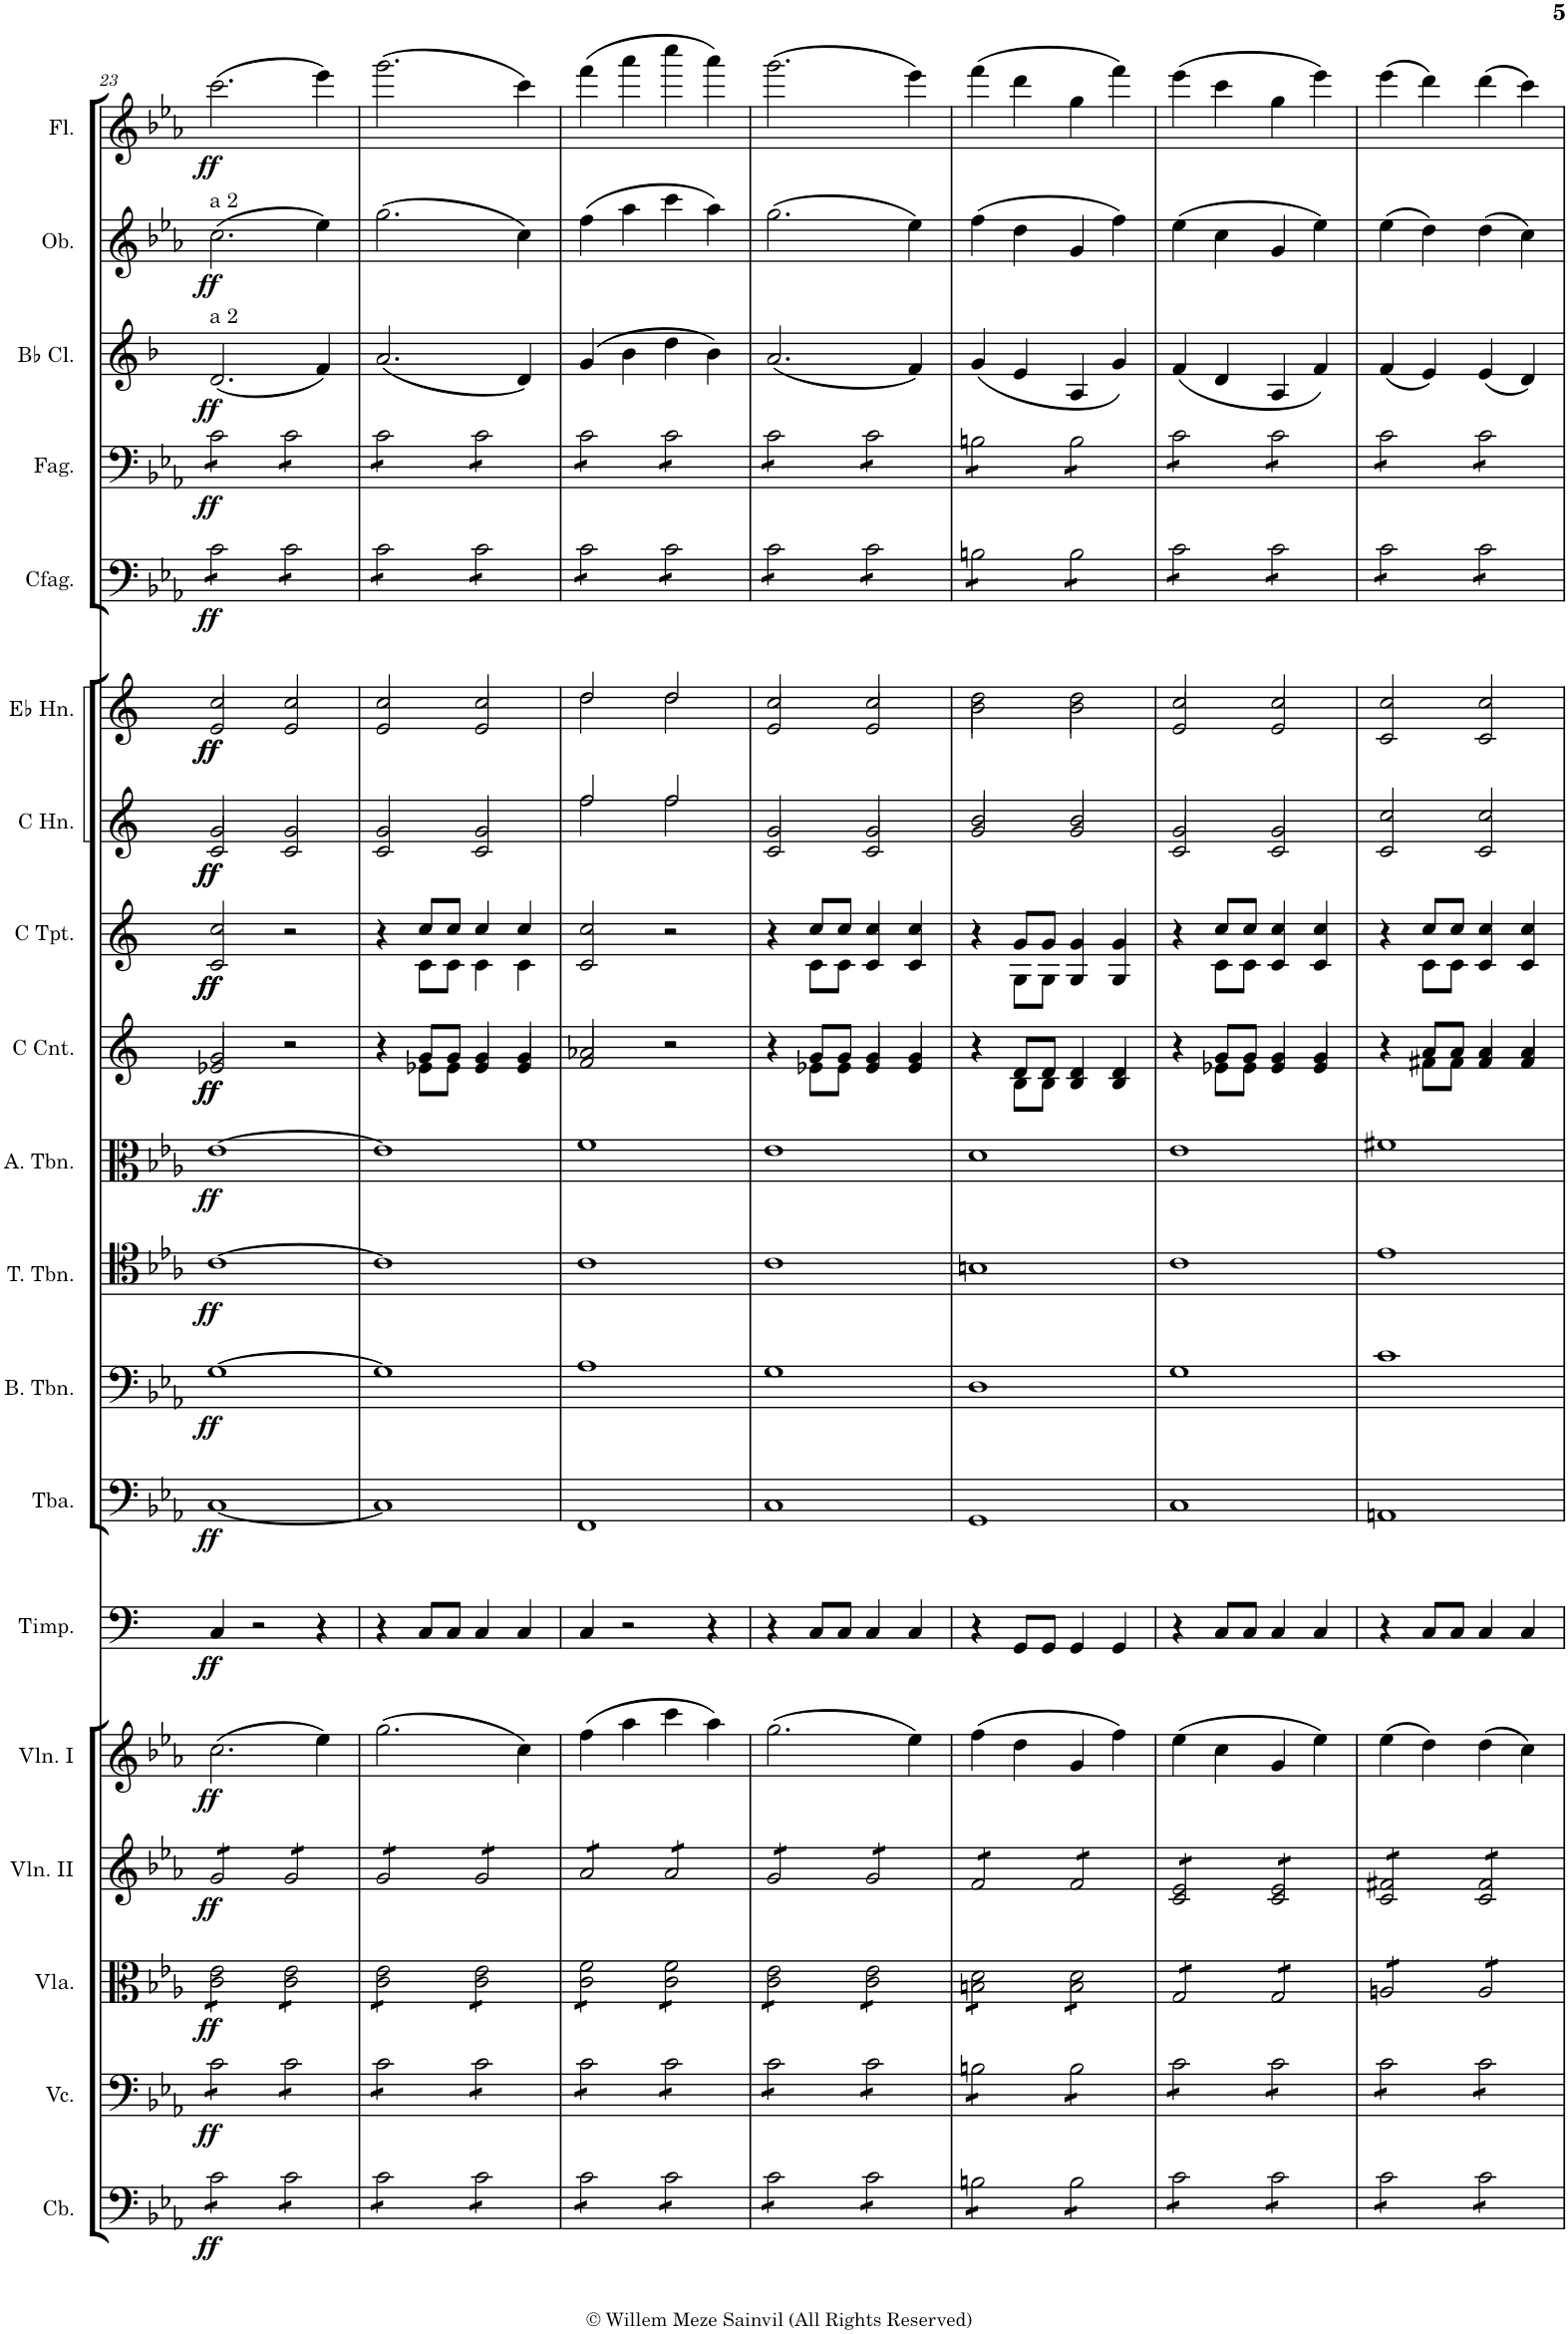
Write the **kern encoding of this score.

**kern	**dynam	**kern	**dynam	**kern	**dynam	**kern	**dynam	**kern	**dynam	**kern	**dynam	**kern	**dynam	**kern	**dynam	**kern	**dynam	**kern	**dynam	**kern	**dynam	**kern	**dynam	**kern	**dynam	**kern	**dynam	**kern	**dynam	**kern	**dynam	**kern	**dynam	**kern	**dynam	**kern	**dynam
*part19	*part19	*part18	*part18	*part17	*part17	*part16	*part16	*part15	*part15	*part14	*part14	*part13	*part13	*part12	*part12	*part11	*part11	*part10	*part10	*part9	*part9	*part8	*part8	*part7	*part7	*part6	*part6	*part5	*part5	*part4	*part4	*part3	*part3	*part2	*part2	*part1	*part1
*staff19	*staff19	*staff18	*staff18	*staff17	*staff17	*staff16	*staff16	*staff15	*staff15	*staff14	*staff14	*staff13	*staff13	*staff12	*staff12	*staff11	*staff11	*staff10	*staff10	*staff9	*staff9	*staff8	*staff8	*staff7	*staff7	*staff6	*staff6	*staff5	*staff5	*staff4	*staff4	*staff3	*staff3	*staff2	*staff2	*staff1	*staff1
*I"Contrabassi	*	*I"Violoncelli	*	*I"Viole	*	*I"Violini II	*	*I"Violini I	*	*I"Timpani in C.G.	*	*I"2 Tube	*	*I"Bass Trombone	*	*I"Tenor Trombone	*	*I"Alto Trombone	*	*I"I &amp; II Cornetti in C	*	*I"I &amp; II Trombe in C	*	*I"III &amp; IV Corni in C	*	*I"I &amp; II Corni in Es	*	*I"Contrafagotto	*	*I"2 Fagotti	*	*I"2 Clarinetti in B	*	*I"2 Oboi	*	*I"2 Flauti	*
*I'Cb.	*	*I'Vc.	*	*	*	*I'Vln. II	*	*I'Vln. I	*	*I'Timp.	*	*	*	*I'B. Tbn.	*	*I'T. Tbn.	*	*I'A. Tbn.	*	*	*	*	*	*	*	*	*	*I'Cfag.	*	*I'Fag.	*	*	*	*I'Ob.	*	*I'Fl.	*
!!LO:PB:g=z
*clefF4	*	*clefF4	*	*clefC3	*	*clefG2	*	*clefG2	*	*clefF4	*	*clefF4	*	*clefF4	*	*clefC4	*	*clefC3	*	*clefG2	*	*clefG2	*	*clefG2	*	*clefG2	*	*clefF4	*	*clefF4	*	*clefG2	*	*clefG2	*	*clefG2	*
*Trd7c12	*	*	*	*	*	*	*	*	*	*	*	*	*	*	*	*	*	*	*	*Trd1c2	*	*	*	*Trd7c12	*	*Trd5c9	*	*Trd7c12	*	*	*	*Trd1c2	*	*	*	*	*
*k[b-e-a-]	*	*k[b-e-a-]	*	*k[b-e-a-]	*	*k[b-e-a-]	*	*k[b-e-a-]	*	*k[]	*	*k[b-e-a-]	*	*k[b-e-a-]	*	*k[b-e-a-]	*	*k[b-e-a-]	*	*k[]	*	*k[]	*	*k[]	*	*k[]	*	*k[b-e-a-]	*	*k[b-e-a-]	*	*k[b-]	*	*k[b-e-a-]	*	*k[b-e-a-]	*
*M2/2	*	*M2/2	*	*M2/2	*	*M2/2	*	*M2/2	*	*M2/2	*	*M2/2	*	*M2/2	*	*M2/2	*	*M2/2	*	*M2/2	*	*M2/2	*	*M2/2	*	*M2/2	*	*M2/2	*	*M2/2	*	*M2/2	*	*M2/2	*	*M2/2	*
*met(c|)	*	*met(c|)	*	*met(c|)	*	*met(c|)	*	*met(c|)	*	*met(c|)	*	*met(c|)	*	*met(c|)	*	*met(c|)	*	*met(c|)	*	*met(c|)	*	*met(c|)	*	*met(c|)	*	*met(c|)	*	*met(c|)	*	*met(c|)	*	*met(c|)	*	*met(c|)	*	*met(c|)	*
=23	=23	=23	=23	=23	=23	=23	=23	=23	=23	=23	=23	=23	=23	=23	=23	=23	=23	=23	=23	=23	=23	=23	=23	=23	=23	=23	=23	=23	=23	=23	=23	=23	=23	=23	=23	=23	=23
*	*	*	*	*	*	*	*	*	*	*	*	*	*	*	*	*	*	*	*	*^	*	*^	*	*^	*	*^	*	*	*	*	*	*	*	*	*	*	*
!	!	!	!	!	!	!	!	!	!	!	!	!	!	!	!	!	!	!	!	!	!	!	!	!	!	!	!	!	!	!	!	!	!	!	!	!	!	!LO:TX:a:t=a 2	!	!	!
!	!	!	!	!	!	!	!	!	!	!	!	!	!	!	!	!	!	!	!	!	!	!	!	!	!	!	!	!	!	!	!	!	!	!	!	!LO:TX:a:t=a 2	!	!	!	!	!
!	!LO:DY:b	!	!LO:DY:b	!	!LO:DY:b	!	!LO:DY:b	!	!LO:DY:b	!	!LO:DY:b	!	!LO:DY:b	!	!LO:DY:b	!	!LO:DY:b	!	!LO:DY:b	!	!	!LO:DY:b	!	!	!	!	!	!	!	!	!	!	!	!	!	!	!	!	!	!	!
!	!	!	!	!	!	!	!	!	!	!	!	!	!	!	!	!	!	!	!	!	!	!LO:DY:n=1:b	!	!	!LO:DY:b	!	!	!	!	!	!	!	!	!	!	!	!	!	!	!	!
!	!	!	!	!	!	!	!	!	!	!	!	!	!	!	!	!	!	!	!	!	!	!	!	!	!LO:DY:n=1:b	!	!	!LO:DY:b	!	!	!	!	!	!	!	!	!	!	!	!	!
!	!	!	!	!	!	!	!	!	!	!	!	!	!	!	!	!	!	!	!	!	!	!	!	!	!	!	!	!LO:DY:n=1:b	!	!	!LO:DY:b	!	!	!	!	!	!	!	!	!	!
!	!	!	!	!	!	!	!	!	!	!	!	!	!	!	!	!	!	!	!	!	!	!	!	!	!	!	!	!	!	!	!LO:DY:n=1:b	!	!LO:DY:b	!	!LO:DY:b	!	!LO:DY:b	!	!LO:DY:b	!	!LO:DY:b
*tremolo	*	*	*	*	*	*	*	*	*	*	*	*	*	*	*	*	*	*	*	*	*	*	*	*	*	*	*	*	*	*	*	*	*	*	*	*	*	*	*	*	*
*	*	*tremolo	*	*	*	*	*	*	*	*	*	*	*	*	*	*	*	*	*	*	*	*	*	*	*	*	*	*	*	*	*	*	*	*	*	*	*	*	*	*	*
*	*	*	*	*tremolo	*	*	*	*	*	*	*	*	*	*	*	*	*	*	*	*	*	*	*	*	*	*	*	*	*	*	*	*	*	*	*	*	*	*	*	*	*
*	*	*	*	*	*	*tremolo	*	*	*	*	*	*	*	*	*	*	*	*	*	*	*	*	*	*	*	*	*	*	*	*	*	*	*	*	*	*	*	*	*	*	*
*	*	*	*	*	*	*	*	*	*	*	*	*	*	*	*	*	*	*	*	*	*	*	*	*	*	*	*	*	*	*	*	*tremolo	*	*	*	*	*	*	*	*	*
*	*	*	*	*	*	*	*	*	*	*	*	*	*	*	*	*	*	*	*	*	*	*	*	*	*	*	*	*	*	*	*	*	*	*tremolo	*	*	*	*	*	*	*
8c\L	ff	8c\L	ff	8c\ 8e-\L	ff	8g/L	ff	(2.cc\	ff	4C/	ff	[1C	ff	[1G	ff	[1c	ff	[1e-	ff	2g/	2e-X/	ff ff	2cc/	2c/	ff ff	2g/	2c/	ff ff	2cc/	2e/	ff ff	8c\L	ff	8c\L	ff	(2.d/	ff	(2.cc\	ff	(2.ccc\	ff
8c\	.	8c\	.	8c\ 8e-\	.	8g/	.	.	.	.	.	.	.	.	.	.	.	.	.	.	.	.	.	.	.	.	.	.	.	.	.	8c\	.	8c\	.	.	.	.	.	.	.
8c\	.	8c\	.	8c\ 8e-\	.	8g/	.	.	.	2r	.	.	.	.	.	.	.	.	.	.	.	.	.	.	.	.	.	.	.	.	.	8c\	.	8c\	.	.	.	.	.	.	.
8c\J	.	8c\J	.	8c\ 8e-\J	.	8g/J	.	.	.	.	.	.	.	.	.	.	.	.	.	.	.	.	.	.	.	.	.	.	.	.	.	8c\J	.	8c\J	.	.	.	.	.	.	.
8c\L	.	8c\L	.	8c\ 8e-\L	.	8g/L	.	.	.	.	.	.	.	.	.	.	.	.	.	2r	2ryy	.	2r	2ryy	.	2g/	2c/	.	2cc/	2e/	.	8c\L	.	8c\L	.	.	.	.	.	.	.
8c\	.	8c\	.	8c\ 8e-\	.	8g/	.	.	.	.	.	.	.	.	.	.	.	.	.	.	.	.	.	.	.	.	.	.	.	.	.	8c\	.	8c\	.	.	.	.	.	.	.
8c\	.	8c\	.	8c\ 8e-\	.	8g/	.	4ee-\)	.	4r	.	.	.	.	.	.	.	.	.	.	.	.	.	.	.	.	.	.	.	.	.	8c\	.	8c\	.	4f/)	.	4ee-\)	.	4eee-\)	.
8c\J	.	8c\J	.	8c\ 8e-\J	.	8g/J	.	.	.	.	.	.	.	.	.	.	.	.	.	.	.	.	.	.	.	.	.	.	.	.	.	8c\J	.	8c\J	.	.	.	.	.	.	.
=24	=24	=24	=24	=24	=24	=24	=24	=24	=24	=24	=24	=24	=24	=24	=24	=24	=24	=24	=24	=24	=24	=24	=24	=24	=24	=24	=24	=24	=24	=24	=24	=24	=24	=24	=24	=24	=24	=24	=24	=24	=24
8c\L	.	8c\L	.	8c\ 8e-\L	.	8g/L	.	(2.gg\	.	4r	.	1C]	.	1G]	.	1c]	.	1e-]	.	4r	4ryy	.	4r	4ryy	.	2g/	2c/	.	2cc/	2e/	.	8c\L	.	8c\L	.	(2.a/	.	(2.gg\	.	(2.ggg\	.
8c\	.	8c\	.	8c\ 8e-\	.	8g/	.	.	.	.	.	.	.	.	.	.	.	.	.	.	.	.	.	.	.	.	.	.	.	.	.	8c\	.	8c\	.	.	.	.	.	.	.
8c\	.	8c\	.	8c\ 8e-\	.	8g/	.	.	.	8C/L	.	.	.	.	.	.	.	.	.	8g/L	8e-X\L	.	8cc/L	8c\L	.	.	.	.	.	.	.	8c\	.	8c\	.	.	.	.	.	.	.
8c\J	.	8c\J	.	8c\ 8e-\J	.	8g/J	.	.	.	8C/J	.	.	.	.	.	.	.	.	.	8g/J	8e-\J	.	8cc/J	8c\J	.	.	.	.	.	.	.	8c\J	.	8c\J	.	.	.	.	.	.	.
8c\L	.	8c\L	.	8c\ 8e-\L	.	8g/L	.	.	.	4C/	.	.	.	.	.	.	.	.	.	4g/	4e-/	.	4cc/	4c\	.	2g/	2c/	.	2cc/	2e/	.	8c\L	.	8c\L	.	.	.	.	.	.	.
8c\	.	8c\	.	8c\ 8e-\	.	8g/	.	.	.	.	.	.	.	.	.	.	.	.	.	.	.	.	.	.	.	.	.	.	.	.	.	8c\	.	8c\	.	.	.	.	.	.	.
8c\	.	8c\	.	8c\ 8e-\	.	8g/	.	4cc\)	.	4C/	.	.	.	.	.	.	.	.	.	4g/	4e-/	.	4cc/	4c\	.	.	.	.	.	.	.	8c\	.	8c\	.	4d/)	.	4cc\)	.	4ccc\)	.
8c\J	.	8c\J	.	8c\ 8e-\J	.	8g/J	.	.	.	.	.	.	.	.	.	.	.	.	.	.	.	.	.	.	.	.	.	.	.	.	.	8c\J	.	8c\J	.	.	.	.	.	.	.
=25	=25	=25	=25	=25	=25	=25	=25	=25	=25	=25	=25	=25	=25	=25	=25	=25	=25	=25	=25	=25	=25	=25	=25	=25	=25	=25	=25	=25	=25	=25	=25	=25	=25	=25	=25	=25	=25	=25	=25	=25	=25
8c\L	.	8c\L	.	8c\ 8f\L	.	8a-/L	.	(4ff\	.	4C/	.	1FF	.	1A-	.	1c	.	1f	.	2a-X/	2f/	.	2cc/	2c/	.	2ff/	2ff\	.	2dd/	2dd\	.	8c\L	.	8c\L	.	(4g/	.	(4ff\	.	(4fff\	.
8c\	.	8c\	.	8c\ 8f\	.	8a-/	.	.	.	.	.	.	.	.	.	.	.	.	.	.	.	.	.	.	.	.	.	.	.	.	.	8c\	.	8c\	.	.	.	.	.	.	.
8c\	.	8c\	.	8c\ 8f\	.	8a-/	.	4aa-\	.	2r	.	.	.	.	.	.	.	.	.	.	.	.	.	.	.	.	.	.	.	.	.	8c\	.	8c\	.	4b-\	.	4aa-\	.	4aaa-\	.
8c\J	.	8c\J	.	8c\ 8f\J	.	8a-/J	.	.	.	.	.	.	.	.	.	.	.	.	.	.	.	.	.	.	.	.	.	.	.	.	.	8c\J	.	8c\J	.	.	.	.	.	.	.
8c\L	.	8c\L	.	8c\ 8f\L	.	8a-/L	.	4ccc\	.	.	.	.	.	.	.	.	.	.	.	2r	2ryy	.	2r	2ryy	.	2ff/	2ff\	.	2dd/	2dd\	.	8c\L	.	8c\L	.	4dd\	.	4ccc\	.	4cccc\	.
8c\	.	8c\	.	8c\ 8f\	.	8a-/	.	.	.	.	.	.	.	.	.	.	.	.	.	.	.	.	.	.	.	.	.	.	.	.	.	8c\	.	8c\	.	.	.	.	.	.	.
8c\	.	8c\	.	8c\ 8f\	.	8a-/	.	4aa-\)	.	4r	.	.	.	.	.	.	.	.	.	.	.	.	.	.	.	.	.	.	.	.	.	8c\	.	8c\	.	4b-\)	.	4aa-\)	.	4aaa-\)	.
8c\J	.	8c\J	.	8c\ 8f\J	.	8a-/J	.	.	.	.	.	.	.	.	.	.	.	.	.	.	.	.	.	.	.	.	.	.	.	.	.	8c\J	.	8c\J	.	.	.	.	.	.	.
=26	=26	=26	=26	=26	=26	=26	=26	=26	=26	=26	=26	=26	=26	=26	=26	=26	=26	=26	=26	=26	=26	=26	=26	=26	=26	=26	=26	=26	=26	=26	=26	=26	=26	=26	=26	=26	=26	=26	=26	=26	=26
8c\L	.	8c\L	.	8c\ 8e-\L	.	8g/L	.	(2.gg\	.	4r	.	1C	.	1G	.	1c	.	1e-	.	4r	4ryy	.	4r	4ryy	.	2g/	2c/	.	2cc/	2e/	.	8c\L	.	8c\L	.	(2.a/	.	(2.gg\	.	(2.ggg\	.
8c\	.	8c\	.	8c\ 8e-\	.	8g/	.	.	.	.	.	.	.	.	.	.	.	.	.	.	.	.	.	.	.	.	.	.	.	.	.	8c\	.	8c\	.	.	.	.	.	.	.
8c\	.	8c\	.	8c\ 8e-\	.	8g/	.	.	.	8C/L	.	.	.	.	.	.	.	.	.	8g/L	8e-X\L	.	8cc/L	8c\L	.	.	.	.	.	.	.	8c\	.	8c\	.	.	.	.	.	.	.
8c\J	.	8c\J	.	8c\ 8e-\J	.	8g/J	.	.	.	8C/J	.	.	.	.	.	.	.	.	.	8g/J	8e-\J	.	8cc/J	8c\J	.	.	.	.	.	.	.	8c\J	.	8c\J	.	.	.	.	.	.	.
8c\L	.	8c\L	.	8c\ 8e-\L	.	8g/L	.	.	.	4C/	.	.	.	.	.	.	.	.	.	4g/	4e-/	.	4cc/	4c/	.	2g/	2c/	.	2cc/	2e/	.	8c\L	.	8c\L	.	.	.	.	.	.	.
8c\	.	8c\	.	8c\ 8e-\	.	8g/	.	.	.	.	.	.	.	.	.	.	.	.	.	.	.	.	.	.	.	.	.	.	.	.	.	8c\	.	8c\	.	.	.	.	.	.	.
8c\	.	8c\	.	8c\ 8e-\	.	8g/	.	4ee-\)	.	4C/	.	.	.	.	.	.	.	.	.	4g/	4e-/	.	4cc/	4c/	.	.	.	.	.	.	.	8c\	.	8c\	.	4f/)	.	4ee-\)	.	4eee-\)	.
8c\J	.	8c\J	.	8c\ 8e-\J	.	8g/J	.	.	.	.	.	.	.	.	.	.	.	.	.	.	.	.	.	.	.	.	.	.	.	.	.	8c\J	.	8c\J	.	.	.	.	.	.	.
=27	=27	=27	=27	=27	=27	=27	=27	=27	=27	=27	=27	=27	=27	=27	=27	=27	=27	=27	=27	=27	=27	=27	=27	=27	=27	=27	=27	=27	=27	=27	=27	=27	=27	=27	=27	=27	=27	=27	=27	=27	=27
8Bn\L	.	8Bn\L	.	8Bn\ 8d\L	.	8f/L	.	(4ff\	.	4r	.	1GG	.	1D	.	1Bn	.	1d	.	4r	4ryy	.	4r	4ryy	.	2b/	2g/	.	2dd\	2b\	.	8Bn\L	.	8Bn\L	.	(4g/	.	(4ff\	.	(4fff\	.
8Bn\	.	8Bn\	.	8Bn\ 8d\	.	8f/	.	.	.	.	.	.	.	.	.	.	.	.	.	.	.	.	.	.	.	.	.	.	.	.	.	8Bn\	.	8Bn\	.	.	.	.	.	.	.
8Bn\	.	8Bn\	.	8Bn\ 8d\	.	8f/	.	4dd\	.	8GG/L	.	.	.	.	.	.	.	.	.	8d/L	8B\L	.	8g/L	8G\L	.	.	.	.	.	.	.	8Bn\	.	8Bn\	.	4e/	.	4dd\	.	4ddd\	.
8Bn\J	.	8Bn\J	.	8Bn\ 8d\J	.	8f/J	.	.	.	8GG/J	.	.	.	.	.	.	.	.	.	8d/J	8B\J	.	8g/J	8G\J	.	.	.	.	.	.	.	8Bn\J	.	8Bn\J	.	.	.	.	.	.	.
8B\L	.	8B\L	.	8B\ 8d\L	.	8f/L	.	4g/	.	4GG/	.	.	.	.	.	.	.	.	.	4d/	4B/	.	4g/	4G/	.	2b/	2g/	.	2dd\	2b\	.	8B\L	.	8B\L	.	4A/	.	4g/	.	4gg\	.
8B\	.	8B\	.	8B\ 8d\	.	8f/	.	.	.	.	.	.	.	.	.	.	.	.	.	.	.	.	.	.	.	.	.	.	.	.	.	8B\	.	8B\	.	.	.	.	.	.	.
8B\	.	8B\	.	8B\ 8d\	.	8f/	.	4ff\)	.	4GG/	.	.	.	.	.	.	.	.	.	4d/	4B/	.	4g/	4G/	.	.	.	.	.	.	.	8B\	.	8B\	.	4g/)	.	4ff\)	.	4fff\)	.
8B\J	.	8B\J	.	8B\ 8d\J	.	8f/J	.	.	.	.	.	.	.	.	.	.	.	.	.	.	.	.	.	.	.	.	.	.	.	.	.	8B\J	.	8B\J	.	.	.	.	.	.	.
=28	=28	=28	=28	=28	=28	=28	=28	=28	=28	=28	=28	=28	=28	=28	=28	=28	=28	=28	=28	=28	=28	=28	=28	=28	=28	=28	=28	=28	=28	=28	=28	=28	=28	=28	=28	=28	=28	=28	=28	=28	=28
8c\L	.	8c\L	.	8G/L	.	8c/ 8e-/L	.	(4ee-\	.	4r	.	1C	.	1G	.	1c	.	1e-	.	4r	4ryy	.	4r	4ryy	.	2g/	2c/	.	2cc/	2e/	.	8c\L	.	8c\L	.	(4f/	.	(4ee-\	.	(4eee-\	.
8c\	.	8c\	.	8G/	.	8c/ 8e-/	.	.	.	.	.	.	.	.	.	.	.	.	.	.	.	.	.	.	.	.	.	.	.	.	.	8c\	.	8c\	.	.	.	.	.	.	.
8c\	.	8c\	.	8G/	.	8c/ 8e-/	.	4cc\	.	8C/L	.	.	.	.	.	.	.	.	.	8g/L	8e-X\L	.	8cc/L	8c\L	.	.	.	.	.	.	.	8c\	.	8c\	.	4d/	.	4cc\	.	4ccc\	.
8c\J	.	8c\J	.	8G/J	.	8c/ 8e-/J	.	.	.	8C/J	.	.	.	.	.	.	.	.	.	8g/J	8e-\J	.	8cc/J	8c\J	.	.	.	.	.	.	.	8c\J	.	8c\J	.	.	.	.	.	.	.
8c\L	.	8c\L	.	8G/L	.	8c/ 8e-/L	.	4g/	.	4C/	.	.	.	.	.	.	.	.	.	4g/	4e-/	.	4cc/	4c/	.	2g/	2c/	.	2cc/	2e/	.	8c\L	.	8c\L	.	4A/	.	4g/	.	4gg\	.
8c\	.	8c\	.	8G/	.	8c/ 8e-/	.	.	.	.	.	.	.	.	.	.	.	.	.	.	.	.	.	.	.	.	.	.	.	.	.	8c\	.	8c\	.	.	.	.	.	.	.
8c\	.	8c\	.	8G/	.	8c/ 8e-/	.	4ee-\)	.	4C/	.	.	.	.	.	.	.	.	.	4g/	4e-/	.	4cc/	4c/	.	.	.	.	.	.	.	8c\	.	8c\	.	4f/)	.	4ee-\)	.	4eee-\)	.
8c\J	.	8c\J	.	8G/J	.	8c/ 8e-/J	.	.	.	.	.	.	.	.	.	.	.	.	.	.	.	.	.	.	.	.	.	.	.	.	.	8c\J	.	8c\J	.	.	.	.	.	.	.
=29	=29	=29	=29	=29	=29	=29	=29	=29	=29	=29	=29	=29	=29	=29	=29	=29	=29	=29	=29	=29	=29	=29	=29	=29	=29	=29	=29	=29	=29	=29	=29	=29	=29	=29	=29	=29	=29	=29	=29	=29	=29
8c\L	.	8c\L	.	8An/L	.	8c/ 8f#X/L	.	(4ee-\	.	4r	.	1AAn	.	1c	.	1e-	.	1f#X	.	4r	4ryy	.	4r	4ryy	.	2cc/	2c/	.	2cc/	2c/	.	8c\L	.	8c\L	.	(4f/	.	(4ee-\	.	(4eee-\	.
8c\	.	8c\	.	8An/	.	8c/ 8f#X/	.	.	.	.	.	.	.	.	.	.	.	.	.	.	.	.	.	.	.	.	.	.	.	.	.	8c\	.	8c\	.	.	.	.	.	.	.
8c\	.	8c\	.	8An/	.	8c/ 8f#X/	.	4dd\)	.	8C/L	.	.	.	.	.	.	.	.	.	8a/L	8f#X\L	.	8cc/L	8c\L	.	.	.	.	.	.	.	8c\	.	8c\	.	4e/)	.	4dd\)	.	4ddd\)	.
8c\J	.	8c\J	.	8An/J	.	8c/ 8f#X/J	.	.	.	8C/J	.	.	.	.	.	.	.	.	.	8a/J	8f#\J	.	8cc/J	8c\J	.	.	.	.	.	.	.	8c\J	.	8c\J	.	.	.	.	.	.	.
8c\L	.	8c\L	.	8A/L	.	8c/ 8f#/L	.	(4dd\	.	4C/	.	.	.	.	.	.	.	.	.	4a/	4f#/	.	4cc/	4c/	.	2cc/	2c/	.	2cc/	2c/	.	8c\L	.	8c\L	.	(4e/	.	(4dd\	.	(4ddd\	.
8c\	.	8c\	.	8A/	.	8c/ 8f#/	.	.	.	.	.	.	.	.	.	.	.	.	.	.	.	.	.	.	.	.	.	.	.	.	.	8c\	.	8c\	.	.	.	.	.	.	.
8c\	.	8c\	.	8A/	.	8c/ 8f#/	.	4cc\)	.	4C/	.	.	.	.	.	.	.	.	.	4a/	4f#/	.	4cc/	4c/	.	.	.	.	.	.	.	8c\	.	8c\	.	4d/)	.	4cc\)	.	4ccc\)	.
8c\J	.	8c\J	.	8A/J	.	8c/ 8f#/J	.	.	.	.	.	.	.	.	.	.	.	.	.	.	.	.	.	.	.	.	.	.	.	.	.	8c\J	.	8c\J	.	.	.	.	.	.	.
*	*	*	*	*	*	*	*	*	*	*	*	*	*	*	*	*	*	*	*	*	*	*	*	*	*	*	*	*	*	*	*	*	*	*Xtremolo	*	*	*	*	*	*	*
*	*	*	*	*	*	*	*	*	*	*	*	*	*	*	*	*	*	*	*	*	*	*	*	*	*	*	*	*	*	*	*	*Xtremolo	*	*	*	*	*	*	*	*	*
*	*	*	*	*	*	*Xtremolo	*	*	*	*	*	*	*	*	*	*	*	*	*	*	*	*	*	*	*	*	*	*	*	*	*	*	*	*	*	*	*	*	*	*	*
*	*	*	*	*Xtremolo	*	*	*	*	*	*	*	*	*	*	*	*	*	*	*	*	*	*	*	*	*	*	*	*	*	*	*	*	*	*	*	*	*	*	*	*	*
*	*	*Xtremolo	*	*	*	*	*	*	*	*	*	*	*	*	*	*	*	*	*	*	*	*	*	*	*	*	*	*	*	*	*	*	*	*	*	*	*	*	*	*	*
*Xtremolo	*	*	*	*	*	*	*	*	*	*	*	*	*	*	*	*	*	*	*	*	*	*	*	*	*	*	*	*	*	*	*	*	*	*	*	*	*	*	*	*	*
*	*	*	*	*	*	*	*	*	*	*	*	*	*	*	*	*	*	*	*	*v	*v	*	*	*	*	*v	*v	*	*v	*v	*	*	*	*	*	*	*	*	*	*	*
*	*	*	*	*	*	*	*	*	*	*	*	*	*	*	*	*	*	*	*	*	*	*v	*v	*	*	*	*	*	*	*	*	*	*	*	*	*	*	*
=	=	=	=	=	=	=	=	=	=	=	=	=	=	=	=	=	=	=	=	=	=	=	=	=	=	=	=	=	=	=	=	=	=	=	=	=	=
*-	*-	*-	*-	*-	*-	*-	*-	*-	*-	*-	*-	*-	*-	*-	*-	*-	*-	*-	*-	*-	*-	*-	*-	*-	*-	*-	*-	*-	*-	*-	*-	*-	*-	*-	*-	*-	*-
